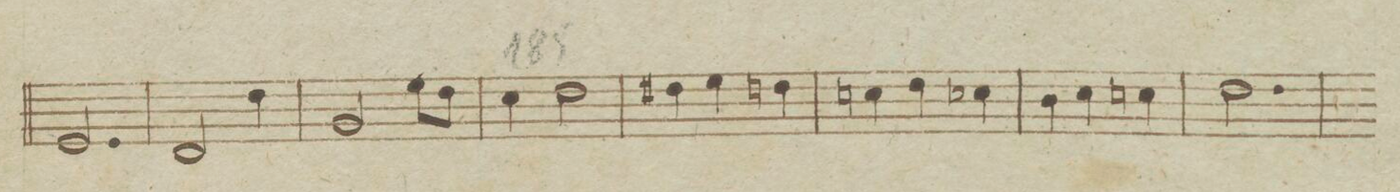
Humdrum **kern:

**kern	**dynam
*I"Violon	*
*clefF4	*
*k[b-e-]	*
*met(c)	*
*M3/4	*
2.GG/yy	.
=184	=184
2FF/yy	.
4F\yy	.
=185	=185
2BB-/yy	.
8G\Lyy	.
8F\Jyy	.
=186	=186
4E-\yy	.
2F\yy	.
=187	=187
4F#X\yy	.
4G\yy	.
4Fn\yy	.
=188	=188
4En\yy	.
4F\yy	.
4E-X\yy	.
=189	=189
4D\yy	.
4E-\yy	.
4En\yy	.
=190	=190
2.F\yy	.
=191	=191
*-	*-
